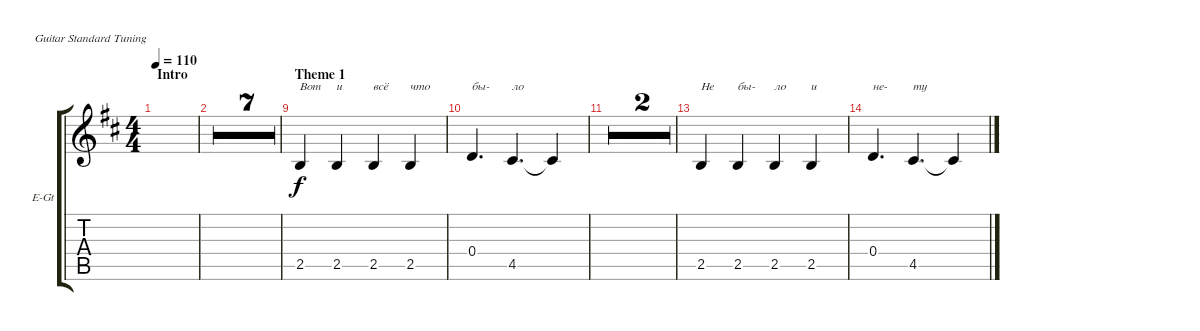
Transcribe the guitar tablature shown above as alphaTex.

\defaultSystemsLayout 4
\bracketExtendMode groupsimilarinstruments
\firstSystemTrackNameOrientation horizontal
\otherSystemsTrackNameOrientation horizontal
\track ("Voice" "E-Gt") {multiBarRest instrument electricguitarclean}
\staff {score tabs}
\tuning (E4 B3 G3 D3 A2 E2)
\ts (4 4)
\section ("" "Intro")
\tempo 110
\clef g2
\ks d
|
|
|
|
|
|
|
|
\section ("" "Theme 1")
2.5.4{txt "Вот"} 2.5.4{txt "и"} 2.5.4{txt "всё"} 2.5.4{txt "что"} |
0.4.4{d txt "бы-"} 4.5.4{d txt "ло"} 4.5{t}.4 |
|
|
2.5.4{txt "Не"} 2.5.4{txt "бы-"} 2.5.4{txt "ло"} 2.5.4{txt "и"} |
0.4.4{d txt "не-"} 4.5.4{d txt "ту"} 4.5{t}.4
